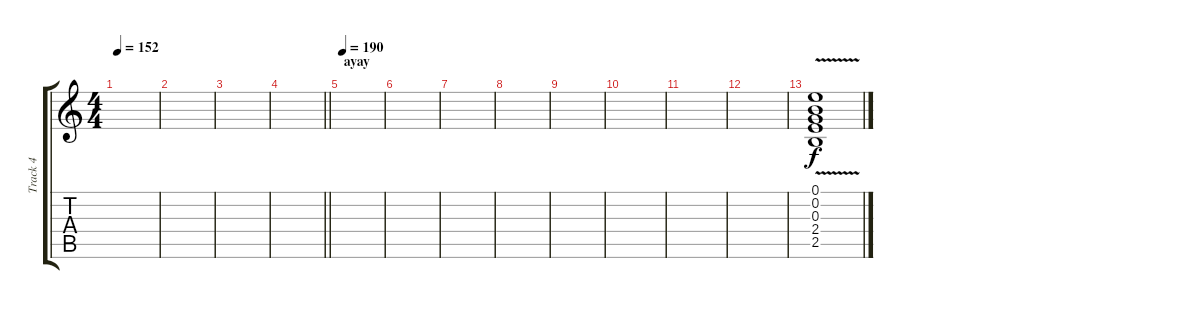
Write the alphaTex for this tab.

\track ("Track 4" "Track 4") {instrument electricguitarclean}
\staff {score tabs}
\tuning (E4 B3 G3 D3 A2 E2) {hide}
\ts (4 4)
\tempo 152
\clef g2
\ks c
|
|
|
\barLineRight lightlight
|
\section ("" "ayay")
\tempo 190
|
|
|
|
|
|
|
|
(0.1{v} 0.2 0.3 2.4 2.5).1
